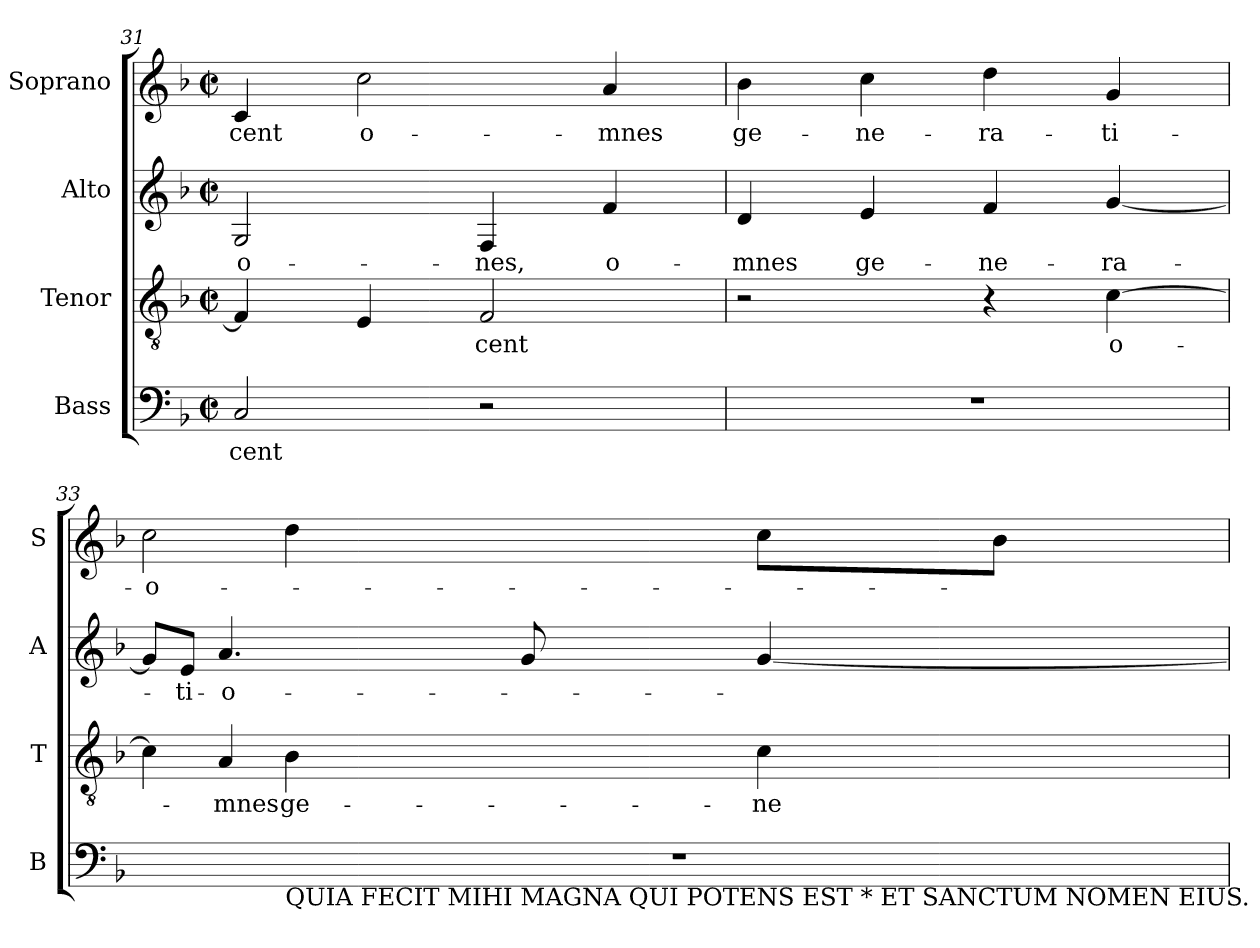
**kern	**text	**kern	**text	**kern	**text	**kern	**text
*part4	*part4	*part3	*part3	*part2	*part2	*part1	*part1
*staff4	*staff4	*staff3	*staff3	*staff2	*staff2	*staff1	*staff1
*I"Bass	*	*I"Tenor	*	*I"Alto	*	*I"Soprano	*
*I'B	*	*I'T	*	*I'A	*	*I'S	*
*clefF4	*	*clefGv2	*	*clefG2	*	*clefG2	*
*k[b-]	*	*k[b-]	*	*k[b-]	*	*k[b-]	*
*F:	*	*F:	*	*F:	*	*F:	*
*M2/2	*	*M2/2	*	*M2/2	*	*M2/2	*
*met(c|)	*	*met(c|)	*	*met(c|)	*	*met(c|)	*
=31	=31	=31	=31	=31	=31	=31	=31
2C/	-cent	4F/]	.	2G/	-o-	4c/	-cent
.	.	4E/	.	.	.	2cc\	o-
2r	.	2F/	-cent	4F/	-nes,	.	.
.	.	.	.	4f/	o-	4a/	-mnes
=32	=32	=32	=32	=32	=32	=32	=32
1r	.	2r	.	4d/	-mnes	4b-\	ge-
.	.	.	.	4e/	ge-	4cc\	-ne-
.	.	4r	.	4f/	-ne-	4dd\	-ra-
.	.	[4c\	o-	[4g/	-ra-	4g/	-ti-
!!LO:LB:g=z
=33	=33	=33	=33	=33	=33	=33	=33
*^	*	*	*	*	*	*	*
1r	2ryy	.	4c\]	.	8g/L]	.	2cc\	-o-
.	.	.	.	.	8e/J	-ti-	.	.
.	.	.	4A/	-mnes	4.a/	-o-	.	.
!	!LO:TX:b:t=QUIA FECIT MIHI MAGNA QUI POTENS EST * ET SANCTUM NOMEN EIUS.	!	!	!	!	!	!	!
.	2ryy	.	4B-\	ge-	.	.	4dd\	.
.	.	.	.	.	8g/	.	.	.
.	.	.	4c\	-ne-	[4g/	.	8cc\L	.
.	.	.	.	.	.	.	8b-\J	.
*v	*v	*	*	*	*	*	*	*
=	=	=	=	=	=	=	=
*-	*-	*-	*-	*-	*-	*-	*-
